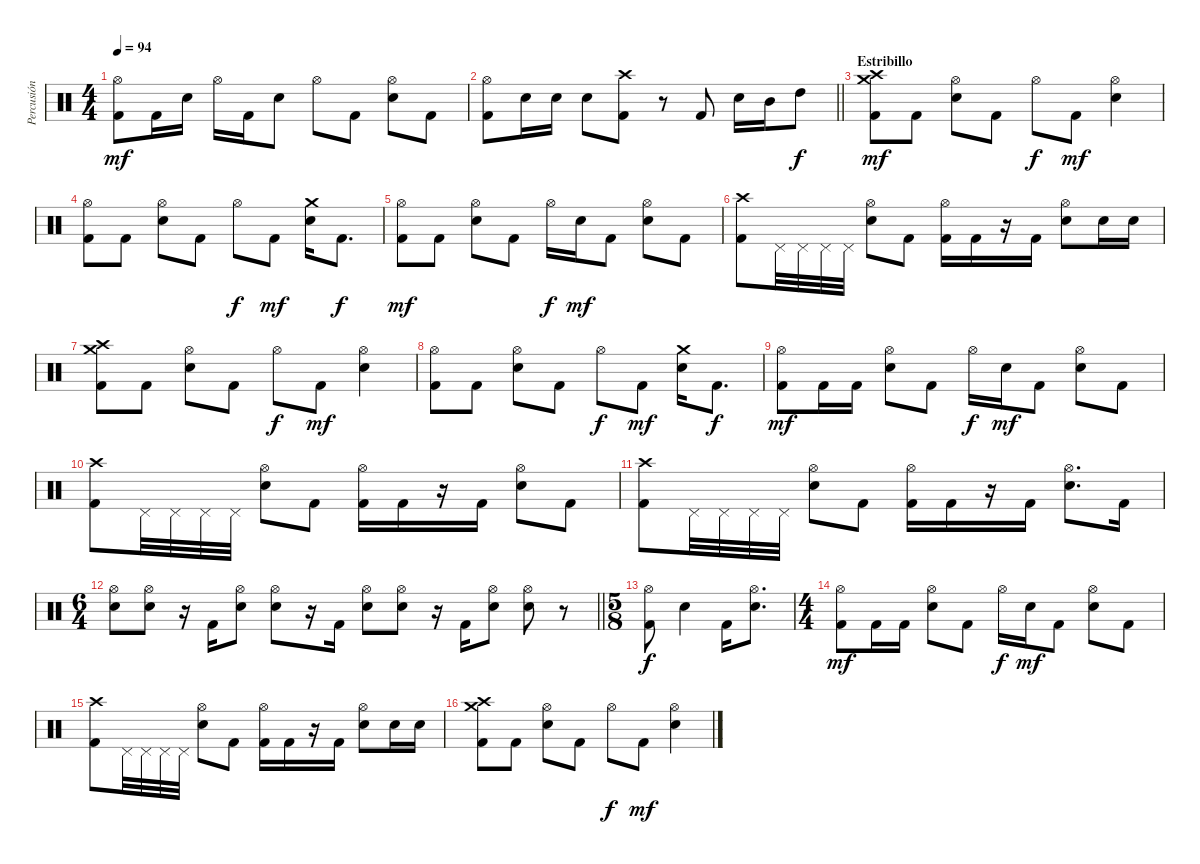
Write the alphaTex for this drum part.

\track ("Percusión" "Percusión") {instrument percussion}
\staff {score}
\articulation defaults
\ts (4 4)
\tempo 94
\clef neutral
\ks c
("Hi-Hat (open)" "Kick (hit) 2").8{dy mf} "Kick (hit) 2".16 "Snare (hit) 2".16 "Hi-Hat (open)".16 "Kick (hit) 2".16 "Snare (hit) 2".8 "Hi-Hat (open)".8 "Kick (hit) 2".8 ("Hi-Hat (open)" "Snare (hit) 2").8 "Kick (hit) 2".8 |
\barLineRight lightlight
("Hi-Hat (open)" "Kick (hit) 2").8 "Snare (hit) 2".16 "Snare (hit) 2".16 "Snare (hit) 2".8 ("Crash high (hit)" "Kick (hit) 2").8 r.8 "Kick (hit) 2".8 "Snare (hit) 2".16 "Mid Tom (hit)".16 "High Tom (hit)".8{dy f} |
\section ("" "Estribillo")
("Crash high (hit)" "Crash medium (hit)" "Kick (hit) 2").8{dy mf} "Kick (hit) 2".8 ("Hi-Hat (open)" "Snare (hit) 2").8 "Kick (hit) 2".8 "Hi-Hat (open)".8{dy f} "Kick (hit) 2".8{dy mf} ("Hi-Hat (open)" "Snare (hit) 2").4 |
("Hi-Hat (open)" "Kick (hit) 2").8 "Kick (hit) 2".8 ("Hi-Hat (open)" "Snare (hit) 2").8 "Kick (hit) 2".8 "Hi-Hat (open)".8{dy f} "Kick (hit) 2".8{dy mf} ("Crash medium (hit)" "Snare (hit) 2").16 "Kick (hit) 2".8{d dy f} |
("Hi-Hat (open)" "Kick (hit) 2").8{dy mf} "Kick (hit) 2".8 ("Hi-Hat (open)" "Snare (hit) 2").8 "Kick (hit) 2".8 "Hi-Hat (open)".16{dy f} "Snare (hit) 2".16{dy mf} "Kick (hit) 2".8 ("Hi-Hat (open)" "Snare (hit) 2").8 "Kick (hit) 2".8 |
("Crash high (hit)" "Kick (hit) 2").8 "Pedal Hi-Hat (hit)".32 "Pedal Hi-Hat (hit)".32 "Pedal Hi-Hat (hit)".32 "Pedal Hi-Hat (hit)".32 ("Hi-Hat (open)" "Snare (hit) 2").8 "Kick (hit) 2".8 ("Hi-Hat (open)" "Kick (hit) 2").16 "Kick (hit) 2".16 r.16 "Kick (hit) 2".16 ("Hi-Hat (open)" "Snare (hit) 2").8 "Snare (hit) 2".16 "Snare (hit) 2".16 |
("Crash high (hit)" "Crash medium (hit)" "Kick (hit) 2").8 "Kick (hit) 2".8 ("Hi-Hat (open)" "Snare (hit) 2").8 "Kick (hit) 2".8 "Hi-Hat (open)".8{dy f} "Kick (hit) 2".8{dy mf} ("Hi-Hat (open)" "Snare (hit) 2").4 |
("Hi-Hat (open)" "Kick (hit) 2").8 "Kick (hit) 2".8 ("Hi-Hat (open)" "Snare (hit) 2").8 "Kick (hit) 2".8 "Hi-Hat (open)".8{dy f} "Kick (hit) 2".8{dy mf} ("Crash medium (hit)" "Snare (hit) 2").16 "Kick (hit) 2".8{d dy f} |
("Hi-Hat (open)" "Kick (hit) 2").8{dy mf} "Kick (hit) 2".16 "Kick (hit) 2".16 ("Hi-Hat (open)" "Snare (hit) 2").8 "Kick (hit) 2".8 "Hi-Hat (open)".16{dy f} "Snare (hit) 2".16{dy mf} "Kick (hit) 2".8 ("Hi-Hat (open)" "Snare (hit) 2").8 "Kick (hit) 2".8 |
("Crash high (hit)" "Kick (hit) 2").8 "Pedal Hi-Hat (hit)".32 "Pedal Hi-Hat (hit)".32 "Pedal Hi-Hat (hit)".32 "Pedal Hi-Hat (hit)".32 ("Hi-Hat (open)" "Snare (hit) 2").8 "Kick (hit) 2".8 ("Hi-Hat (open)" "Kick (hit) 2").16 "Kick (hit) 2".16 r.16 "Kick (hit) 2".16 ("Hi-Hat (open)" "Snare (hit) 2").8 "Kick (hit) 2".8 |
("Crash high (hit)" "Kick (hit) 2").8 "Pedal Hi-Hat (hit)".32 "Pedal Hi-Hat (hit)".32 "Pedal Hi-Hat (hit)".32 "Pedal Hi-Hat (hit)".32 ("Hi-Hat (open)" "Snare (hit) 2").8 "Kick (hit) 2".8 ("Hi-Hat (open)" "Kick (hit) 2").16 "Kick (hit) 2".16 r.16 "Kick (hit) 2".16 ("Hi-Hat (open)" "Snare (hit) 2").8{d} "Kick (hit) 2".16 |
\ts (6 4)
\barLineRight lightlight
("Hi-Hat (open)" "Snare (hit) 2").8 ("Hi-Hat (open)" "Snare (hit) 2").8 r.16 "Kick (hit) 2".16 ("Hi-Hat (open)" "Snare (hit) 2").8 ("Hi-Hat (open)" "Snare (hit) 2").8 r.16 "Kick (hit) 2".16 ("Hi-Hat (open)" "Snare (hit) 2").8 ("Hi-Hat (open)" "Snare (hit) 2").8 r.16 "Kick (hit) 2".16 ("Hi-Hat (open)" "Snare (hit) 2").8 ("Hi-Hat (open)" "Snare (hit) 2").8 r.8 |
\ts (5 8)
("Hi-Hat (open)" "Kick (hit) 2").8{dy f} "Snare (hit) 2".4 "Kick (hit) 2".16 ("Hi-Hat (open)" "Snare (hit) 2").8{d} |
\ts (4 4)
("Hi-Hat (open)" "Kick (hit) 2").8{dy mf} "Kick (hit) 2".16 "Kick (hit) 2".16 ("Hi-Hat (open)" "Snare (hit) 2").8 "Kick (hit) 2".8 "Hi-Hat (open)".16{dy f} "Snare (hit) 2".16{dy mf} "Kick (hit) 2".8 ("Hi-Hat (open)" "Snare (hit) 2").8 "Kick (hit) 2".8 |
("Crash high (hit)" "Kick (hit) 2").8 "Pedal Hi-Hat (hit)".32 "Pedal Hi-Hat (hit)".32 "Pedal Hi-Hat (hit)".32 "Pedal Hi-Hat (hit)".32 ("Hi-Hat (open)" "Snare (hit) 2").8 "Kick (hit) 2".8 ("Hi-Hat (open)" "Kick (hit) 2").16 "Kick (hit) 2".16 r.16 "Kick (hit) 2".16 ("Hi-Hat (open)" "Snare (hit) 2").8 "Snare (hit) 2".16 "Snare (hit) 2".16 |
("Crash high (hit)" "Crash medium (hit)" "Kick (hit) 2").8 "Kick (hit) 2".8 ("Hi-Hat (open)" "Snare (hit) 2").8 "Kick (hit) 2".8 "Hi-Hat (open)".8{dy f} "Kick (hit) 2".8{dy mf} ("Hi-Hat (open)" "Snare (hit) 2").4
